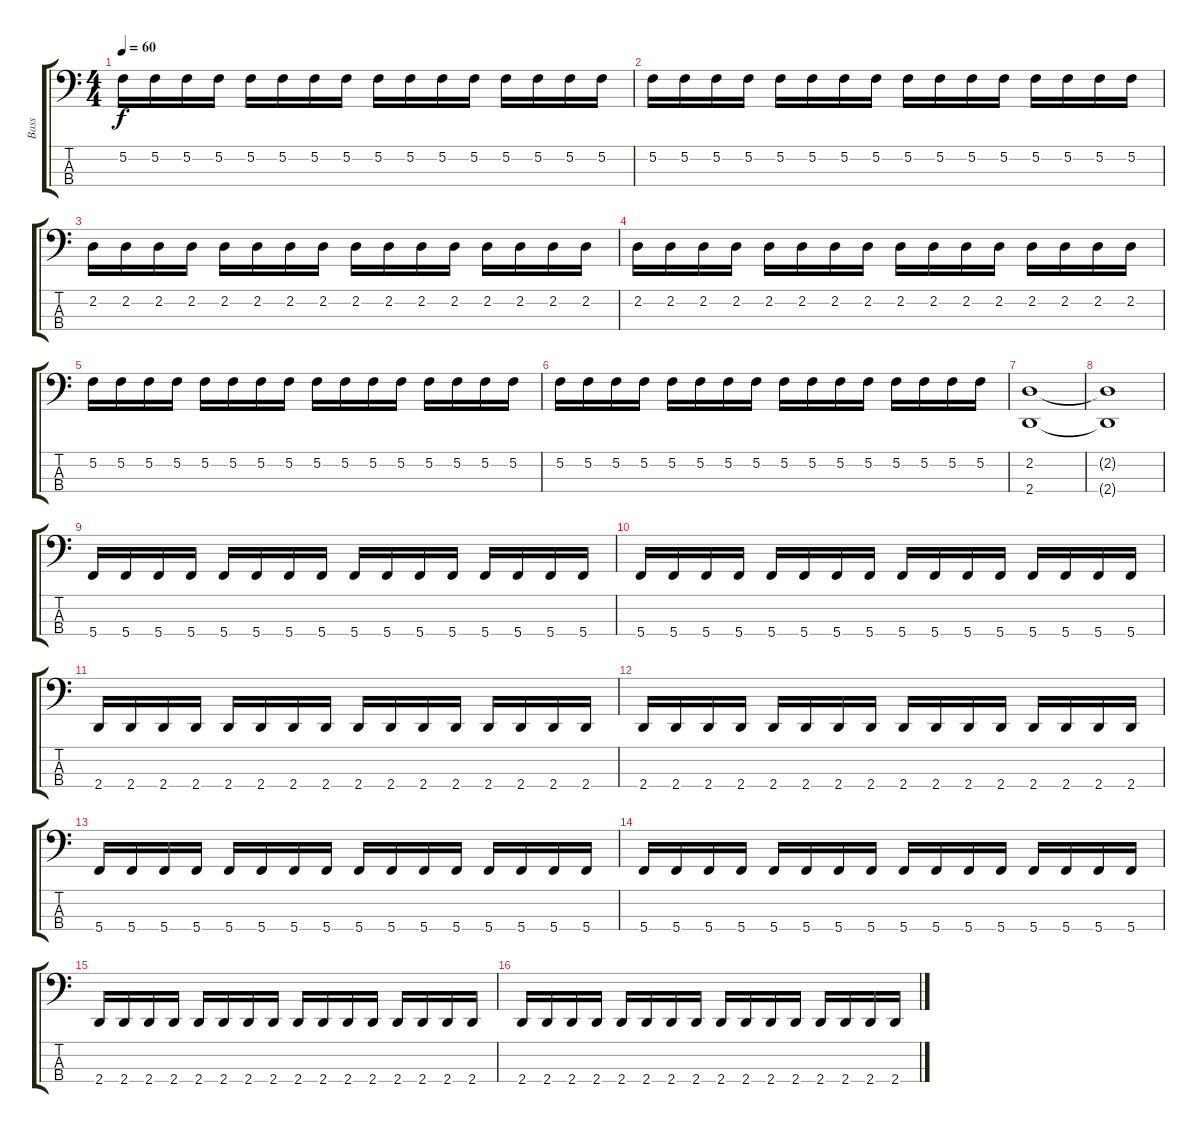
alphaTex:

\track ("Bass" "Bass") {instrument electricbassfinger}
\staff {score tabs}
\tuning (G2 C2 G1 C1) {hide}
\ts (4 4)
\tempo 60
\clef f4
\ks c
5.2.16{dy f} 5.2.16 5.2.16 5.2.16 5.2.16 5.2.16 5.2.16 5.2.16 5.2.16 5.2.16 5.2.16 5.2.16 5.2.16 5.2.16 5.2.16 5.2.16 |
5.2.16 5.2.16 5.2.16 5.2.16 5.2.16 5.2.16 5.2.16 5.2.16 5.2.16 5.2.16 5.2.16 5.2.16 5.2.16 5.2.16 5.2.16 5.2.16 |
2.2.16 2.2.16 2.2.16 2.2.16 2.2.16 2.2.16 2.2.16 2.2.16 2.2.16 2.2.16 2.2.16 2.2.16 2.2.16 2.2.16 2.2.16 2.2.16 |
2.2.16 2.2.16 2.2.16 2.2.16 2.2.16 2.2.16 2.2.16 2.2.16 2.2.16 2.2.16 2.2.16 2.2.16 2.2.16 2.2.16 2.2.16 2.2.16 |
5.2.16 5.2.16 5.2.16 5.2.16 5.2.16 5.2.16 5.2.16 5.2.16 5.2.16 5.2.16 5.2.16 5.2.16 5.2.16 5.2.16 5.2.16 5.2.16 |
5.2.16 5.2.16 5.2.16 5.2.16 5.2.16 5.2.16 5.2.16 5.2.16 5.2.16 5.2.16 5.2.16 5.2.16 5.2.16 5.2.16 5.2.16 5.2.16 |
(2.2 2.4).1 |
(2.2{t} 2.4{t}).1 |
5.4.16 5.4.16 5.4.16 5.4.16 5.4.16 5.4.16 5.4.16 5.4.16 5.4.16 5.4.16 5.4.16 5.4.16 5.4.16 5.4.16 5.4.16 5.4.16 |
5.4.16 5.4.16 5.4.16 5.4.16 5.4.16 5.4.16 5.4.16 5.4.16 5.4.16 5.4.16 5.4.16 5.4.16 5.4.16 5.4.16 5.4.16 5.4.16 |
2.4.16 2.4.16 2.4.16 2.4.16 2.4.16 2.4.16 2.4.16 2.4.16 2.4.16 2.4.16 2.4.16 2.4.16 2.4.16 2.4.16 2.4.16 2.4.16 |
2.4.16 2.4.16 2.4.16 2.4.16 2.4.16 2.4.16 2.4.16 2.4.16 2.4.16 2.4.16 2.4.16 2.4.16 2.4.16 2.4.16 2.4.16 2.4.16 |
5.4.16 5.4.16 5.4.16 5.4.16 5.4.16 5.4.16 5.4.16 5.4.16 5.4.16 5.4.16 5.4.16 5.4.16 5.4.16 5.4.16 5.4.16 5.4.16 |
5.4.16 5.4.16 5.4.16 5.4.16 5.4.16 5.4.16 5.4.16 5.4.16 5.4.16 5.4.16 5.4.16 5.4.16 5.4.16 5.4.16 5.4.16 5.4.16 |
2.4.16 2.4.16 2.4.16 2.4.16 2.4.16 2.4.16 2.4.16 2.4.16 2.4.16 2.4.16 2.4.16 2.4.16 2.4.16 2.4.16 2.4.16 2.4.16 |
2.4.16 2.4.16 2.4.16 2.4.16 2.4.16 2.4.16 2.4.16 2.4.16 2.4.16 2.4.16 2.4.16 2.4.16 2.4.16 2.4.16 2.4.16 2.4.16
